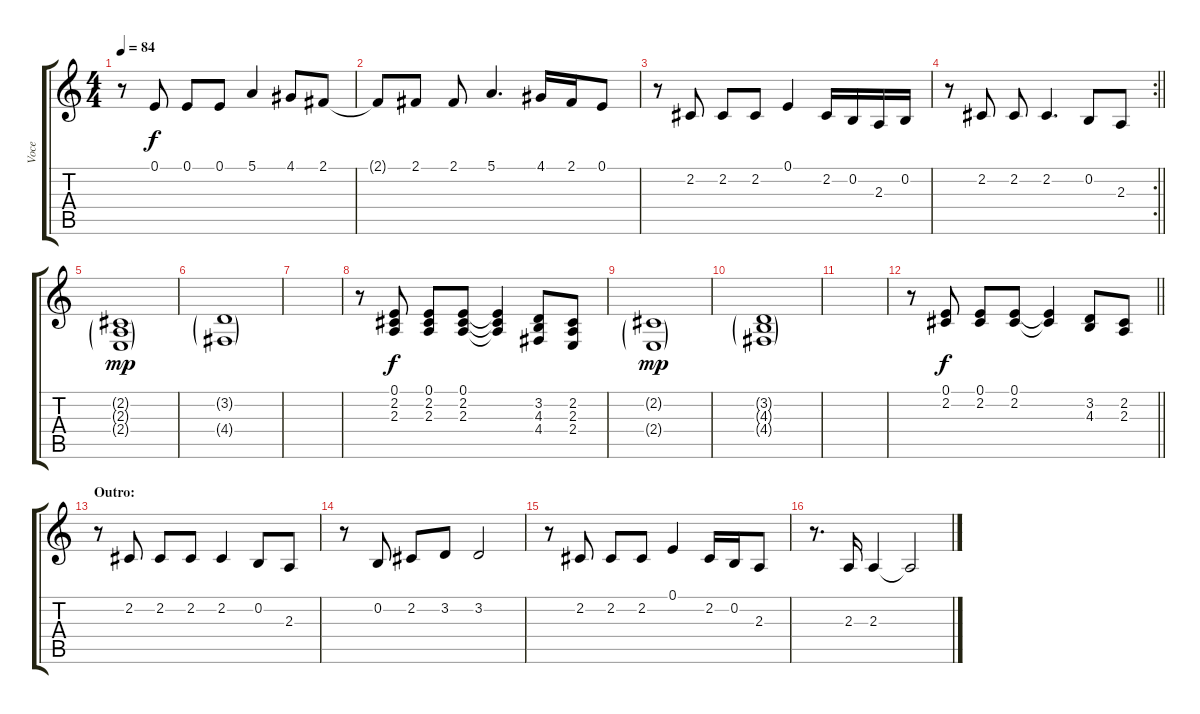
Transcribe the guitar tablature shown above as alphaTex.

\track ("Voce" "Voce") {instrument clarinet}
\staff {score tabs}
\tuning (E4 B3 G3 D3 A2 E2) {hide}
\ts (4 4)
\tempo 84
\clef g2
\ks c
r.8{dy f} 0.1.8 0.1.8 0.1.8 5.1.4 4.1.8 2.1.8 |
2.1{t}.8 2.1.8 2.1.8 5.1.4{d} 4.1.16 2.1.16 0.1.8 |
r.8 2.2.8 2.2.8 2.2.8 0.1.4 2.2.16 0.2.16 2.3.16 0.2.16 |
\rc 2
\barLineRight lightlight
r.8 2.2.8 2.2.8 2.2.4{d} 0.2.8 2.3.8 |
(2.2{g} 2.3{g} 2.4{g}).1{dy mp} |
(3.2{g} 4.4{g}).1 |
|
r.8 (0.1 2.2 2.3).8{dy f} (0.1 2.2 2.3).8 (0.1 2.2 2.3).8 (0.1{t} 2.2{t} 2.3{t}).4 (3.2 4.3 4.4).8 (2.2 2.3 2.4).8 |
(2.2{g} 2.4{g}).1{dy mp} |
(3.2{g} 4.3{g} 4.4{g}).1 |
|
\barLineRight lightlight
r.8 (0.1 2.2).8{dy f} (0.1 2.2).8 (0.1 2.2).8 (0.1{t} 2.2{t}).4 (3.2 4.3).8 (2.2 2.3).8 |
\section ("" "Outro:")
r.8 2.2.8 2.2.8 2.2.8 2.2.4 0.2.8 2.3.8 |
r.8 0.2.8 2.2.8 3.2.8 3.2.2 |
r.8 2.2.8 2.2.8 2.2.8 0.1.4 2.2.16 0.2.16 2.3.8 |
r.8{d} 2.3.16 2.3.4 2.3{t}.2
